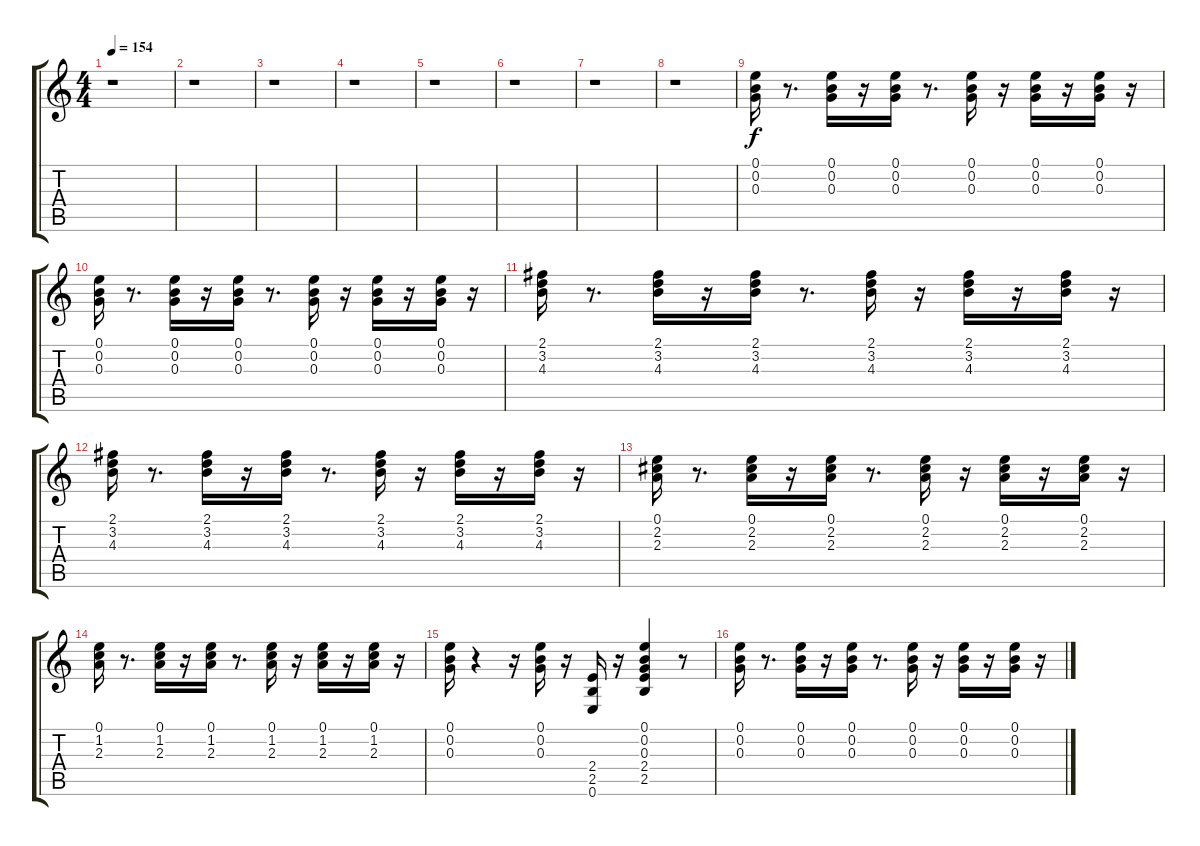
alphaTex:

\track "" {instrument distortionguitar}
\staff {score tabs}
\tuning (E4 B3 G3 D3 A2 E2) {hide}
\ts (4 4)
\tempo 154
\clef g2
\ks c
r.1{dy f instrument distortionguitar} |
r.1 |
r.1 |
r.1 |
r.1 |
r.1 |
r.1 |
r.1 |
(0.1 0.2 0.3).16 r.8{d} (0.1 0.2 0.3).16 r.16 (0.1 0.2 0.3).16 r.8{d} (0.1 0.2 0.3).16 r.16 (0.1 0.2 0.3).16 r.16 (0.1 0.2 0.3).16 r.16 |
(0.1 0.2 0.3).16 r.8{d} (0.1 0.2 0.3).16 r.16 (0.1 0.2 0.3).16 r.8{d} (0.1 0.2 0.3).16 r.16 (0.1 0.2 0.3).16 r.16 (0.1 0.2 0.3).16 r.16 |
(2.1 3.2 4.3).16 r.8{d} (2.1 3.2 4.3).16 r.16 (2.1 3.2 4.3).16 r.8{d} (2.1 3.2 4.3).16 r.16 (2.1 3.2 4.3).16 r.16 (2.1 3.2 4.3).16 r.16 |
(2.1 3.2 4.3).16 r.8{d} (2.1 3.2 4.3).16 r.16 (2.1 3.2 4.3).16 r.8{d} (2.1 3.2 4.3).16 r.16 (2.1 3.2 4.3).16 r.16 (2.1 3.2 4.3).16 r.16 |
(0.1 2.2 2.3).16 r.8{d} (0.1 2.2 2.3).16 r.16 (0.1 2.2 2.3).16 r.8{d} (0.1 2.2 2.3).16 r.16 (0.1 2.2 2.3).16 r.16 (0.1 2.2 2.3).16 r.16 |
(0.1 1.2 2.3).16 r.8{d} (0.1 1.2 2.3).16 r.16 (0.1 1.2 2.3).16 r.8{d} (0.1 1.2 2.3).16 r.16 (0.1 1.2 2.3).16 r.16 (0.1 1.2 2.3).16 r.16 |
(0.1 0.2 0.3).16 r.4 r.16 (0.1 0.2 0.3).16 r.16 (2.4 2.5 0.6).16 r.16 (0.1 0.2 0.3 2.4 2.5).4 r.8 |
(0.1 0.2 0.3).16 r.8{d} (0.1 0.2 0.3).16 r.16 (0.1 0.2 0.3).16 r.8{d} (0.1 0.2 0.3).16 r.16 (0.1 0.2 0.3).16 r.16 (0.1 0.2 0.3).16 r.16
